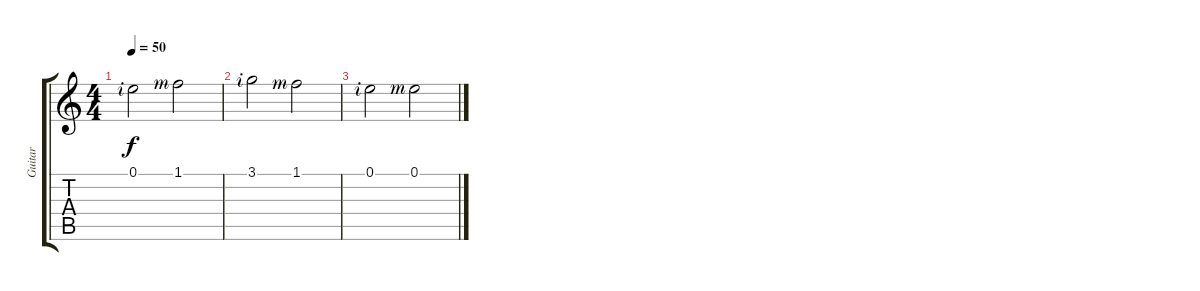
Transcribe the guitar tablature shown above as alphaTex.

\track ("Guitar" "Guitar") {instrument acousticguitarnylon}
\staff {score tabs}
\tuning (E4 B3 G3 D3 A2 E2) {hide}
\ts (4 4)
\tempo 50
\clef g2
\ks c
0.1{rf 2}.2{dy f instrument acousticguitarnylon} 1.1{rf 3}.2 |
3.1{rf 2}.2 1.1{rf 3}.2 |
0.1{rf 2}.2 0.1{rf 3}.2
